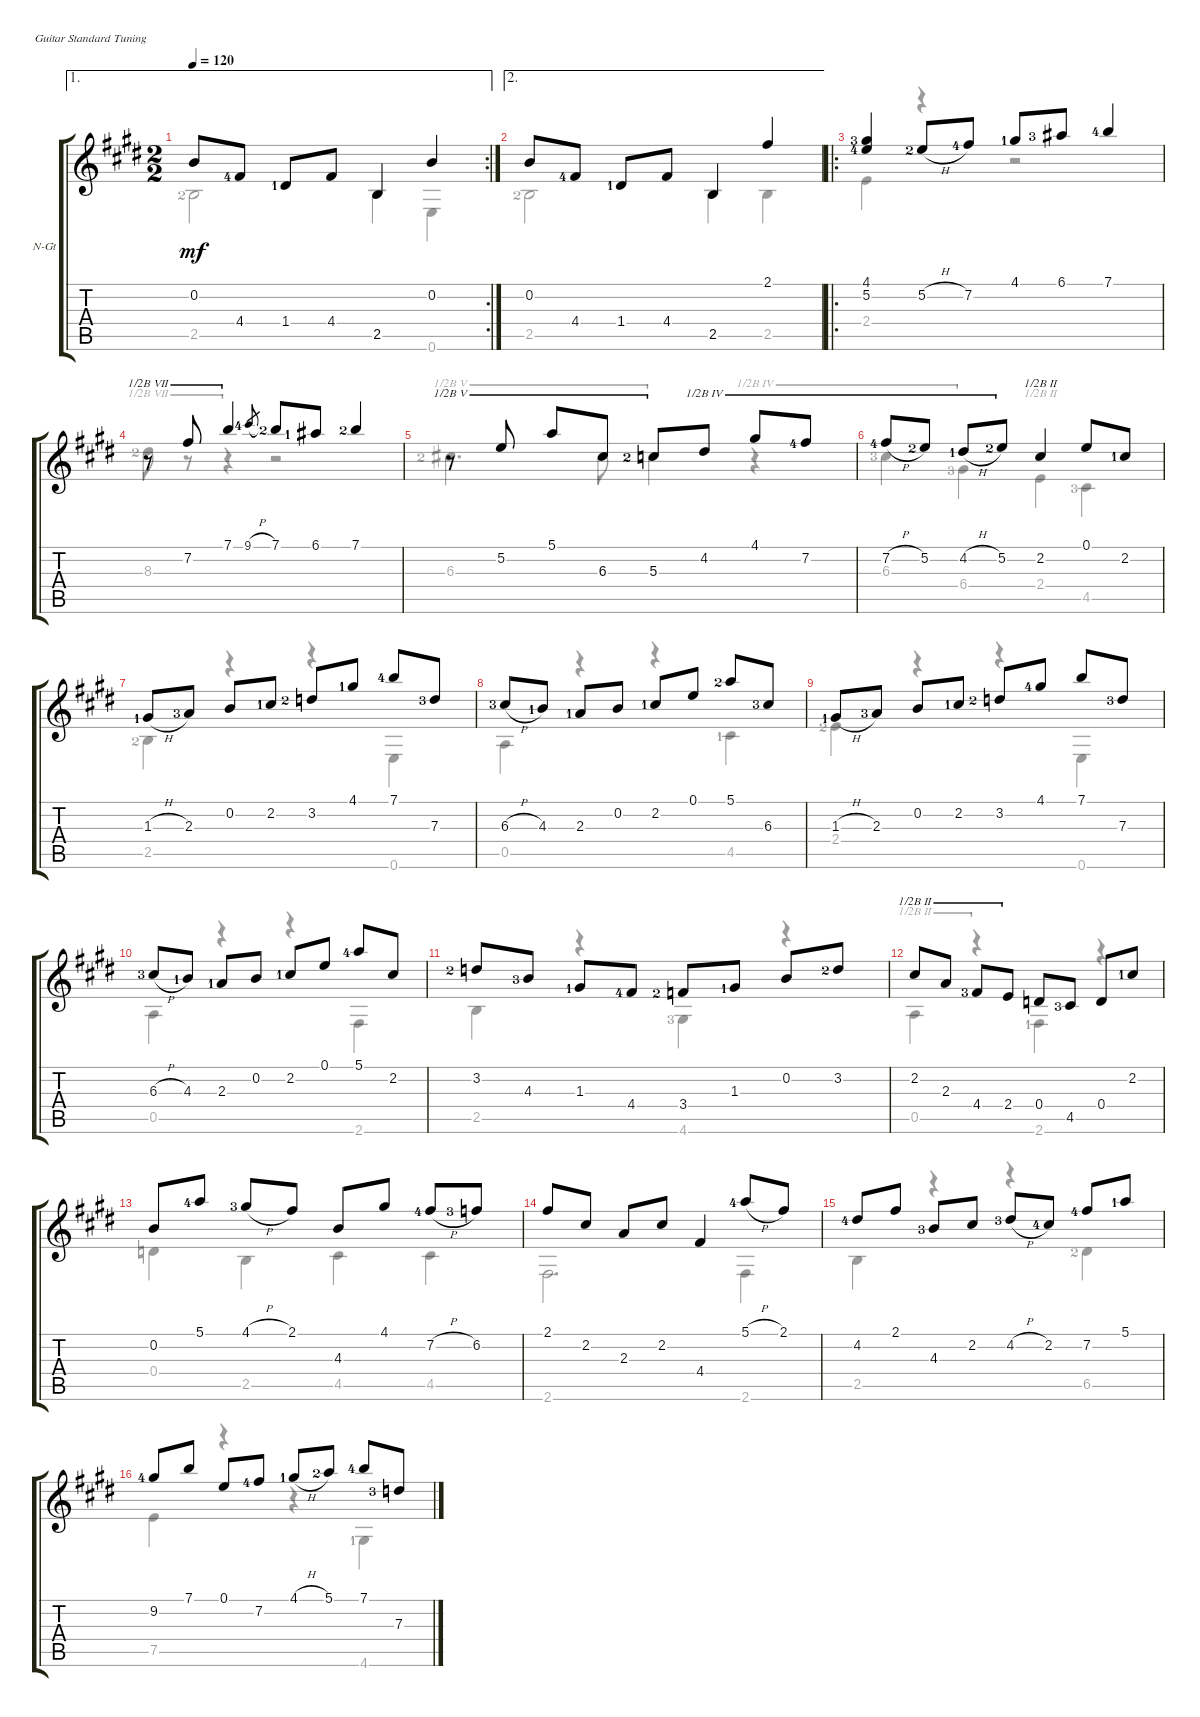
\defaultSystemsLayout 4
\bracketExtendMode groupsimilarinstruments
\firstSystemTrackNameOrientation horizontal
\otherSystemsTrackNameOrientation horizontal
\track ("Nylon Guitar" "N-Gt") {instrument acousticguitarnylon}
\staff {score tabs}
\tuning (E4 B3 G3 D3 A2 E2)
\voice
\ae 1
\rc 2
\ts (2 2)
\tempo 120
\clef g2
\ks e
0.2.8{dy mf} 4.4{lf 5}.8 1.4{lf 2}.8 4.4.8 2.5.4 0.2.4 |
\ae 2
0.2.8 4.4{lf 5}.8 1.4{lf 2}.8 4.4.8 2.5.4 2.1.4 |
\ro
(4.1{lf 4} 5.2{lf 5}).4 5.2{h lf 3}.8 7.2{lf 5}.8 4.1{lf 2}.8 6.1{lf 4}.8 7.1{lf 5}.4 |
r.8{barre (7 half)} 7.2.8{barre (7 half)} 7.1.4{barre (7 half)} 9.1{h lf 5}.8{gr} 7.1{lf 3}.8 6.1{lf 2}.8 7.1{lf 3}.4 |
r.8{barre (5 half)} 5.2.8{barre (5 half)} 5.1.8{barre (5 half)} 6.3.8{barre (5 half)} 5.3{lf 3}.8{barre (5 half)} 4.2.8{barre (4 half)} 4.1.8{barre (4 half)} 7.2{lf 5}.8{barre (4 half)} |
7.2{h lf 5}.8{barre (4 half)} 5.2{lf 3}.8{barre (4 half)} 4.2{h lf 2}.8{barre (4 half)} 5.2{lf 3}.8{barre (4 half)} 2.2.4{barre (2 half)} 0.1.8 2.2{lf 2}.8 |
1.3{h lf 2}.8 2.3{lf 4}.8 0.2.8 2.2{lf 2}.8 3.2{lf 3}.8 4.1{lf 2}.8 7.1{lf 5}.8 7.3{lf 4}.8 |
6.3{h lf 4}.8 4.3{lf 2}.8 2.3{lf 2}.8 0.2.8 2.2{lf 2}.8 0.1.8 5.1{lf 3}.8 6.3{lf 4}.8 |
1.3{h lf 2}.8 2.3{lf 4}.8 0.2.8 2.2{lf 2}.8 3.2{lf 3}.8 4.1{lf 5}.8 7.1.8 7.3{lf 4}.8 |
6.3{h lf 4}.8 4.3{lf 2}.8 2.3{lf 2}.8 0.2.8 2.2{lf 2}.8 0.1.8 5.1{lf 5}.8 2.2.8 |
3.2{lf 3}.8 4.3{lf 4}.8 1.3{lf 2}.8 4.4{lf 5}.8 3.4{lf 3}.8 1.3{lf 2}.8 0.2.8 3.2{lf 3}.8 |
2.2.8{barre (2 half)} 2.3.8{barre (2 half)} 4.4{lf 4}.8{barre (2 half)} 2.4.8{barre (2 half)} 0.4.8 4.5{lf 4}.8 0.4.8 2.2{lf 2}.8 |
0.2.8 5.1{lf 5}.8 4.1{h lf 4}.8 2.1.8 4.3.8 4.1.8 7.2{h lf 5}.8 6.2{lf 4}.8 |
2.1.8 2.2.8 2.3.8 2.2.8 4.4.4 5.1{h lf 5}.8 2.1.8 |
4.2{lf 5}.8 2.1.8 4.3{lf 4}.8 2.2.8 4.2{h lf 4}.8 2.2{lf 5}.8 7.2{lf 5}.8 5.1{lf 2}.8 |
9.2{lf 5}.8 7.1.8 0.1.8 7.2{lf 5}.8 4.1{h lf 2}.8 5.1{lf 3}.8 7.1{lf 5}.8 7.3{lf 4}.8
\voice
\clef g2
\ottava regular
\simile none
\ks e
2.5{lf 3}.2{dy mf} 2.5.4 0.6.4 |
2.5{lf 3}.2 2.5.4 2.5.4 |
2.4.4 r.4 r.2 |
8.3{lf 3}.8{barre (7 half)} r.8{barre (7 half)} r.4{barre (7 half)} r.2 |
6.3{lf 3}.4{d barre (5 half)} 6.3.8{barre (5 half)} 5.3{lf 3}.4{barre (5 half)} r.4{barre (4 half)} |
6.3{lf 4}.4{barre (4 half)} 6.4{lf 4}.4{barre (4 half)} 2.4.4{barre (2 half)} 4.5{lf 4}.4 |
2.5{lf 3}.4 r.4 r.4 0.6.4 |
0.5.4 r.4 r.4 4.5{lf 2}.4 |
2.4{lf 3}.4 r.4 r.4 0.6.4 |
0.5.4 r.4 r.4 2.6.4 |
2.5.4 r.4 4.6{lf 4}.4 r.4 |
0.5.4{barre (2 half)} r.4{barre (2 half)} 2.6{lf 2}.4 r.4 |
0.4.4 2.5.4 4.5.4 4.5.4 |
2.6.2{d} 2.6.4 |
2.5.4 r.4 r.4 6.5{lf 3}.4 |
7.5.4 r.4 r.4 4.6{lf 2}.4
